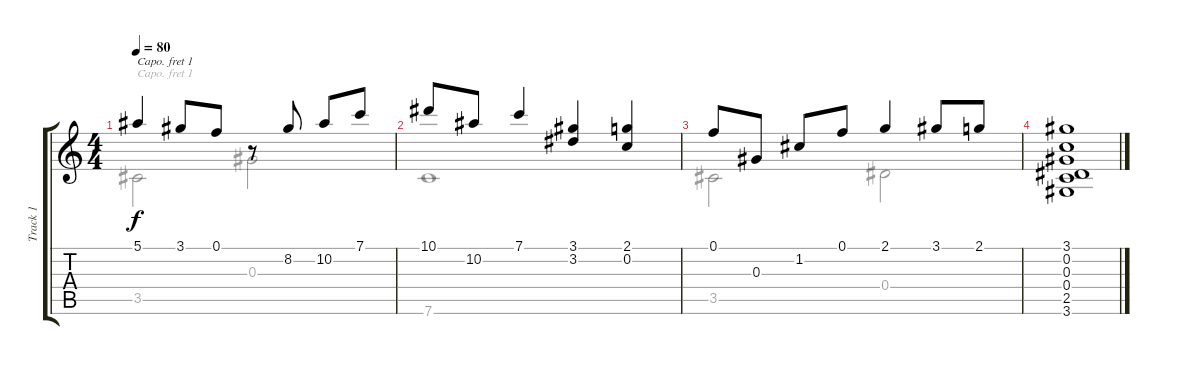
\track ("Track 1" "Track 1") {instrument acousticguitarsteel}
\staff {score tabs}
\capo 1
\tuning (E4 B3 G3 D3 A2 E2) {hide}
\voice
\ts (4 4)
\tempo 80
\clef g2
\ks c
5.1.4{dy f} 3.1.8 0.1.8 r.8 8.2.8 10.2.8 7.1.8 |
10.1.8 10.2.8 7.1.4 (3.1 3.2).4 (2.1 0.2).4 |
0.1.8 0.3.8 1.2.8 0.1.8 2.1.4 3.1.8 2.1.8 |
(3.1 0.2 0.3 0.4 2.5 3.6).1
\voice
\clef g2
\ottava regular
\simile none
\ks c
3.5.2{dy f} 0.3.2 |
7.6.1 |
3.5.2 0.4.2 |
